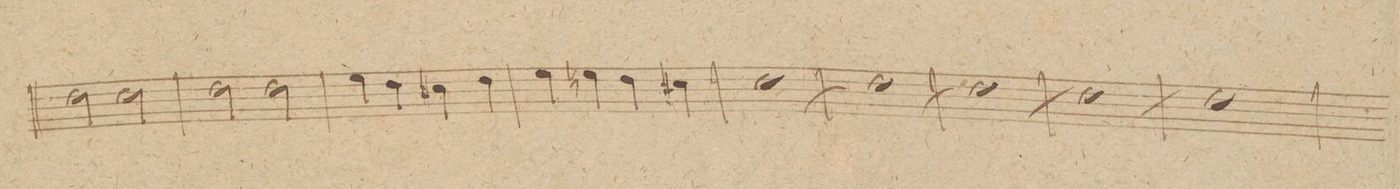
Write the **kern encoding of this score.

**kern	**dynam
*I"Alto Viola.	*
*clefC3	*
*k[f#c#g#]	*
*met(c|)	*
*M2/2	*
2e\	.
2e\	.
=295	=295
2e\	.
2e\	.
=296	=296
4f#\	.
4e\	.
4d#X\	.
4e\	.
=297	=297
4f#\	.
4fn\	.
4e\	.
4d#X\	.
=298	=298
[>1e	.
=299	=299
1ryy	.
=300	=300
1e_	.
=301	=301
1e_	.
=302	=302
1e_	.
=303	=303
1e]	.
=304	=304
*-	*-
